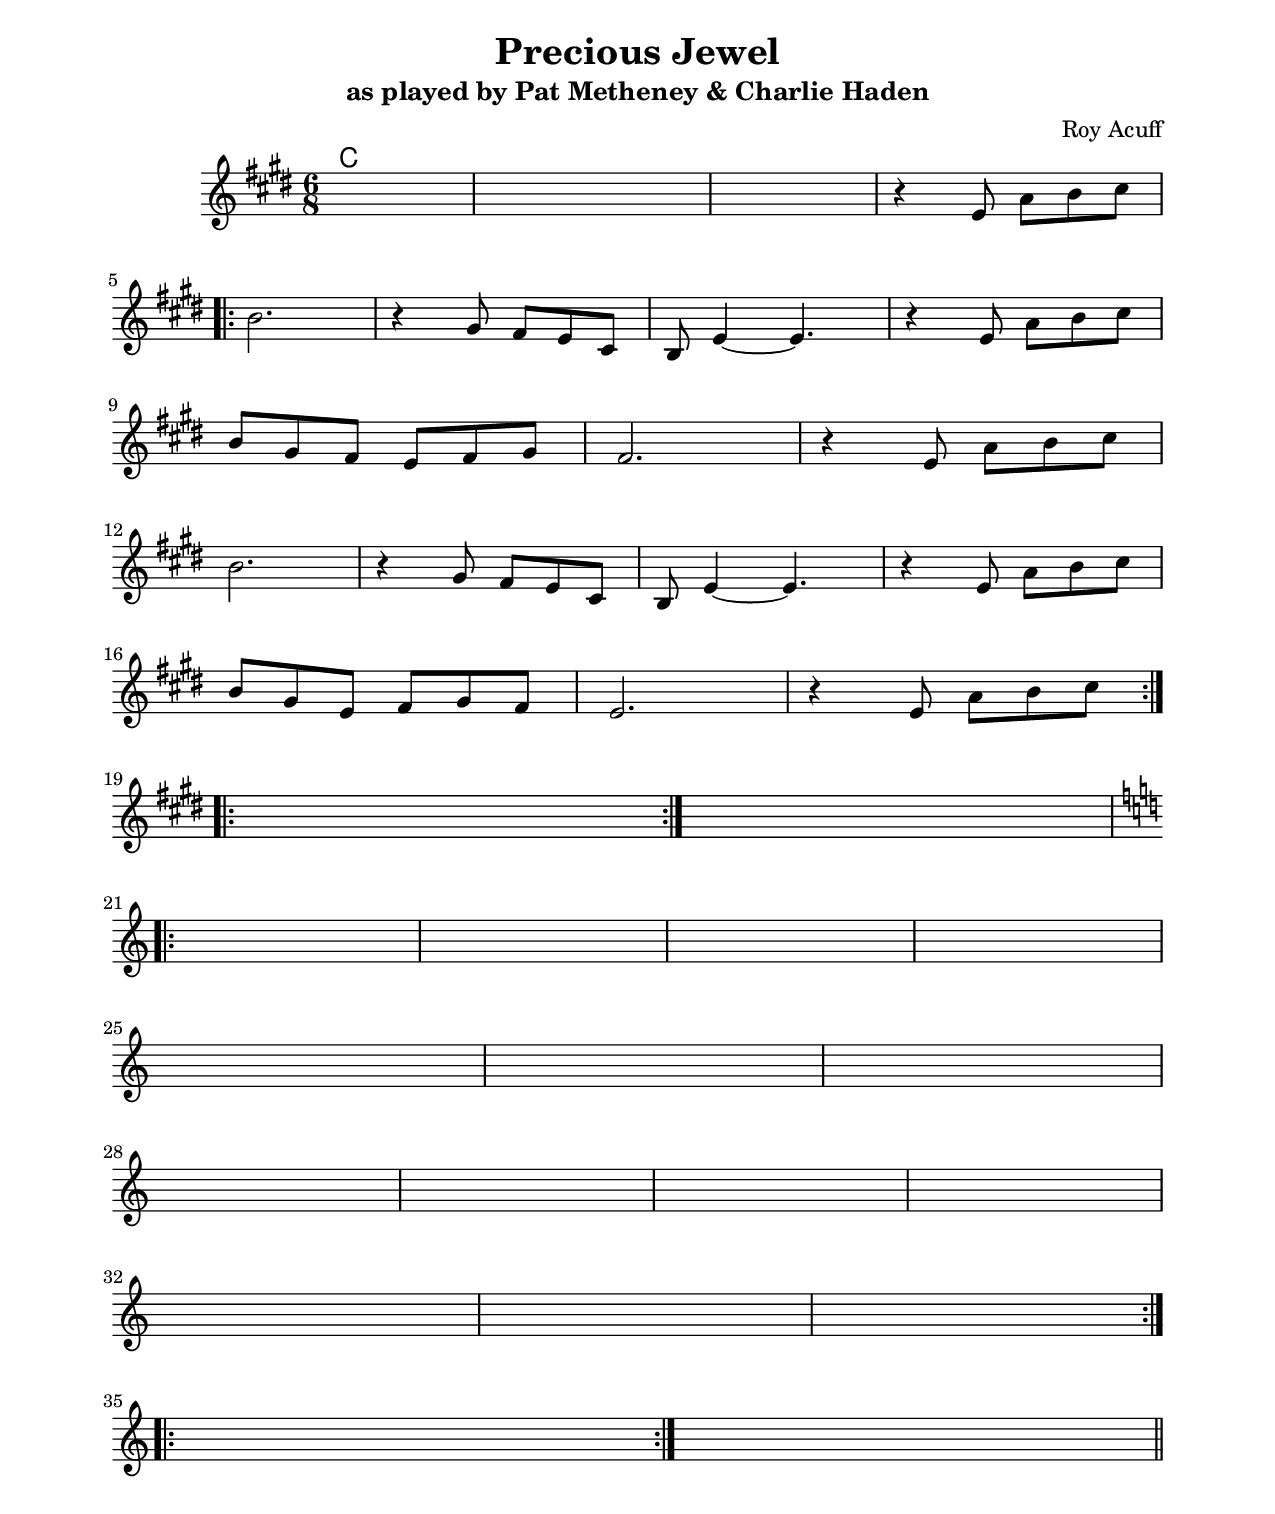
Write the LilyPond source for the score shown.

\version "2.23.80"

\include "settings.ily"
\include "style.ily"
melody = \relative c' {
  s2. * 3 |
  r4 e8 a b cs |

  b2. |
  r4 gs8 fs e cs |
  b e4~ e4. |
  r4 e8 a b cs |

  b gs fs e fs gs |
  fs2. |
  r4 e8 a b cs |
  b2. |

  r4 gs8 fs e cs |
  b e4~ e4. |
  r4 e8 a b cs |
  b gs e fs gs fs |

  e2. |
  r4 e8 a b cs |
}

changes = \chords {
  c1  |
}

intro = {
  s2. * 4 |
}

verse = {
  \repeat volta 2 {
    s2. * 14 |
  }
  \repeat volta 5 {
    s2. |
  }
  s2.  |
}


structure = {
  \key e \major
  \time 6/8
  \intro
  \verse
  \key c \major
  \verse
  \bar "||"
}


\header {
  title = "Precious Jewel"
  subtitle = "as played by Pat Metheney & Charlie Haden"
  composer = "Roy Acuff"
}

melody = \new Staff {
  <<
    \melody
    \structure
  >>
}

\layout {
  \context {
    \Score
    \consists #(set-bars-per-line '(4
                                    4 3 4 3 2
                                    4 3 4 3 2))
  }
}

\score {
  <<
    \numericTimeSignature
    \changes
    \melody
  >>
}
